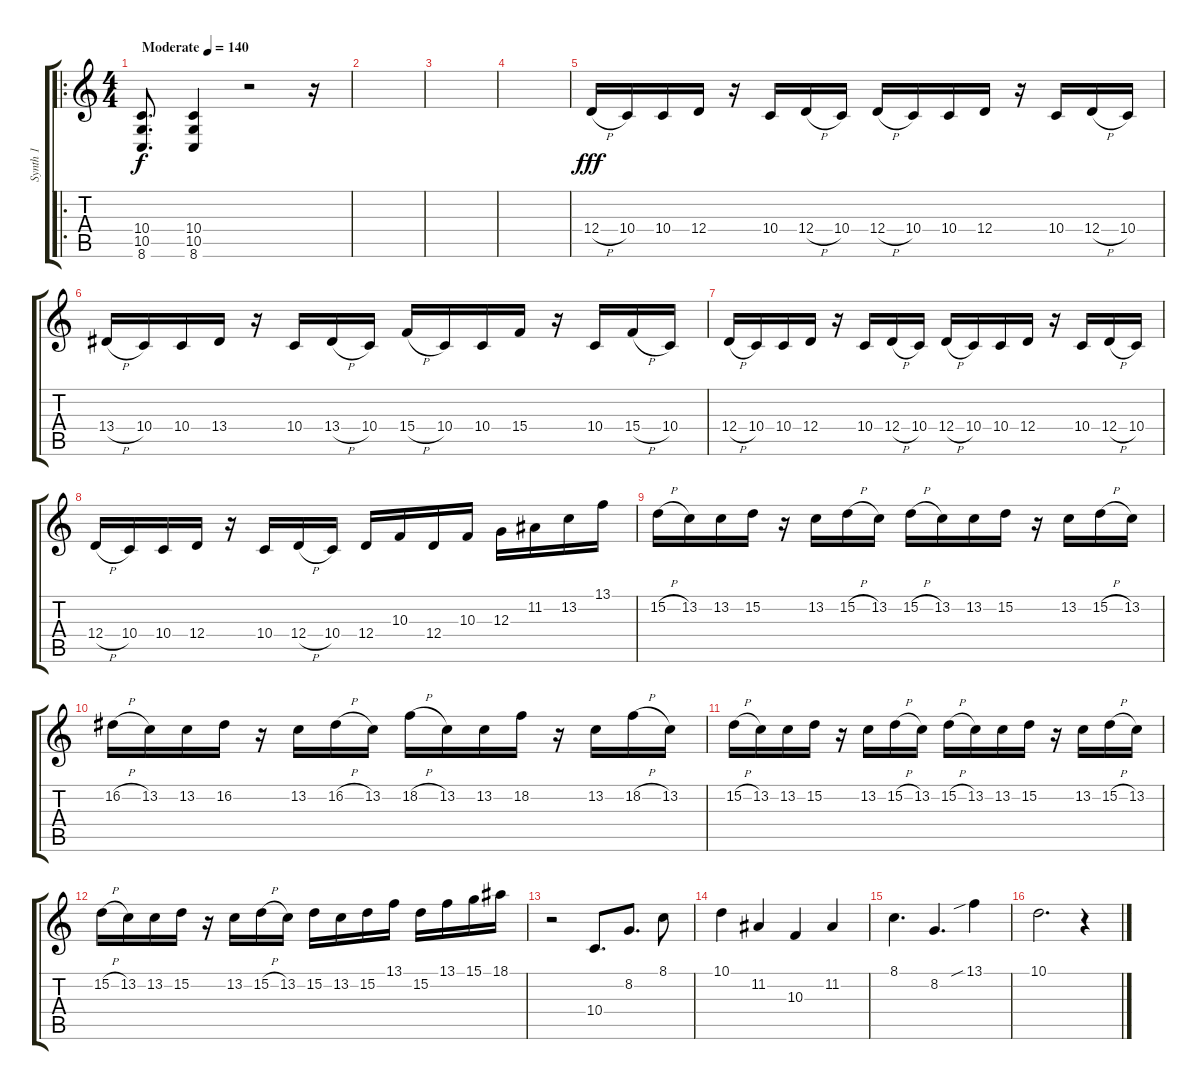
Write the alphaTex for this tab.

\track ("Synth 1" "Synth 1") {instrument lead2sawtooth}
\staff {score tabs}
\tuning (E4 B3 G3 D3 A2 E2) {hide}
\ro
\ts (4 4)
\tempo (140 "Moderate")
\clef g2
\ks c
(10.4 10.5 8.6).8{d dy f instrument lead2sawtooth} (10.4 10.5 8.6).4 r.2 r.16 |
|
|
|
12.4{h}.16{dy fff} 10.4.16 10.4.16 12.4.16 r.16 10.4.16 12.4{h}.16 10.4.16 12.4{h}.16 10.4.16 10.4.16 12.4.16 r.16 10.4.16 12.4{h}.16 10.4.16 |
13.4{h}.16 10.4.16 10.4.16 13.4.16 r.16 10.4.16 13.4{h}.16 10.4.16 15.4{h}.16 10.4.16 10.4.16 15.4.16 r.16 10.4.16 15.4{h}.16 10.4.16 |
12.4{h}.16 10.4.16 10.4.16 12.4.16 r.16 10.4.16 12.4{h}.16 10.4.16 12.4{h}.16 10.4.16 10.4.16 12.4.16 r.16 10.4.16 12.4{h}.16 10.4.16 |
12.4{h}.16 10.4.16 10.4.16 12.4.16 r.16 10.4.16 12.4{h}.16 10.4.16 12.4.16 10.3.16 12.4.16 10.3.16 12.3.16 11.2.16 13.2.16 13.1.16 |
15.2{h}.16 13.2.16 13.2.16 15.2.16 r.16 13.2.16 15.2{h}.16 13.2.16 15.2{h}.16 13.2.16 13.2.16 15.2.16 r.16 13.2.16 15.2{h}.16 13.2.16 |
16.2{h}.16 13.2.16 13.2.16 16.2.16 r.16 13.2.16 16.2{h}.16 13.2.16 18.2{h}.16 13.2.16 13.2.16 18.2.16 r.16 13.2.16 18.2{h}.16 13.2.16 |
15.2{h}.16 13.2.16 13.2.16 15.2.16 r.16 13.2.16 15.2{h}.16 13.2.16 15.2{h}.16 13.2.16 13.2.16 15.2.16 r.16 13.2.16 15.2{h}.16 13.2.16 |
15.2{h}.16 13.2.16 13.2.16 15.2.16 r.16 13.2.16 15.2{h}.16 13.2.16 15.2.16 13.2.16 15.2.16 13.1.16 15.2.16 13.1.16 15.1.16 18.1.16 |
r.2 10.4.8{d} 8.2.8{d} 8.1.8 |
10.1.4 11.2.4 10.3.4 11.2.4 |
8.1.4{d} 8.2.4{d} 13.1{sib}.4 |
10.1.2{d} r.4
